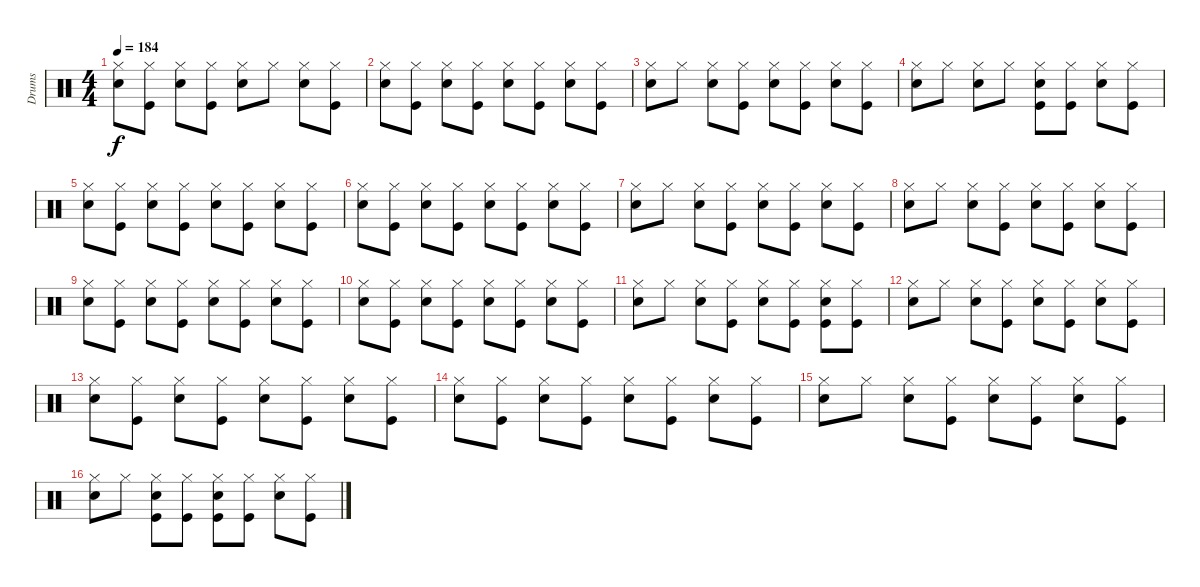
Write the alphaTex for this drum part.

\track ("Drums" "Drums") {instrument percussion}
\staff {score}
\articulation defaults
\ts (4 4)
\tempo 184
\clef neutral
\ks c
("Hi-Hat (closed)" "Snare (hit) 2").8{dy f} ("Kick (hit)" "Hi-Hat (closed)").8 ("Hi-Hat (closed)" "Snare (hit) 2").8 ("Kick (hit)" "Hi-Hat (closed)").8 ("Hi-Hat (closed)" "Snare (hit) 2").8 "Hi-Hat (closed)".8 ("Hi-Hat (closed)" "Snare (hit) 2").8 ("Kick (hit)" "Hi-Hat (closed)").8 |
("Hi-Hat (closed)" "Snare (hit) 2").8 ("Kick (hit)" "Hi-Hat (closed)").8 ("Hi-Hat (closed)" "Snare (hit) 2").8 ("Kick (hit)" "Hi-Hat (closed)").8 ("Hi-Hat (closed)" "Snare (hit) 2").8 ("Kick (hit)" "Hi-Hat (closed)").8 ("Hi-Hat (closed)" "Snare (hit) 2").8 ("Kick (hit)" "Hi-Hat (closed)").8 |
("Hi-Hat (closed)" "Snare (hit) 2").8 "Hi-Hat (closed)".8 ("Hi-Hat (closed)" "Snare (hit) 2").8 ("Kick (hit)" "Hi-Hat (closed)").8 ("Hi-Hat (closed)" "Snare (hit) 2").8 ("Kick (hit)" "Hi-Hat (closed)").8 ("Hi-Hat (closed)" "Snare (hit) 2").8 ("Kick (hit)" "Hi-Hat (closed)").8 |
("Hi-Hat (closed)" "Snare (hit) 2").8 "Hi-Hat (closed)".8 ("Hi-Hat (closed)" "Snare (hit) 2").8 "Hi-Hat (closed)".8 ("Kick (hit)" "Hi-Hat (closed)" "Snare (hit) 2").8 ("Kick (hit)" "Hi-Hat (closed)").8 ("Hi-Hat (closed)" "Snare (hit) 2").8 ("Kick (hit)" "Hi-Hat (closed)").8 |
("Hi-Hat (closed)" "Snare (hit) 2").8 ("Kick (hit)" "Hi-Hat (closed)").8 ("Hi-Hat (closed)" "Snare (hit) 2").8 ("Kick (hit)" "Hi-Hat (closed)").8 ("Hi-Hat (closed)" "Snare (hit) 2").8 ("Kick (hit)" "Hi-Hat (closed)").8 ("Hi-Hat (closed)" "Snare (hit) 2").8 ("Kick (hit)" "Hi-Hat (closed)").8 |
("Hi-Hat (closed)" "Snare (hit) 2").8 ("Kick (hit)" "Hi-Hat (closed)").8 ("Hi-Hat (closed)" "Snare (hit) 2").8 ("Kick (hit)" "Hi-Hat (closed)").8 ("Hi-Hat (closed)" "Snare (hit) 2").8 ("Kick (hit)" "Hi-Hat (closed)").8 ("Hi-Hat (closed)" "Snare (hit) 2").8 ("Kick (hit)" "Hi-Hat (closed)").8 |
("Hi-Hat (closed)" "Snare (hit) 2").8 "Hi-Hat (closed)".8 ("Hi-Hat (closed)" "Snare (hit) 2").8 ("Kick (hit)" "Hi-Hat (closed)").8 ("Hi-Hat (closed)" "Snare (hit) 2").8 ("Kick (hit)" "Hi-Hat (closed)").8 ("Hi-Hat (closed)" "Snare (hit) 2").8 ("Kick (hit)" "Hi-Hat (closed)").8 |
("Hi-Hat (closed)" "Snare (hit) 2").8 "Hi-Hat (closed)".8 ("Hi-Hat (closed)" "Snare (hit) 2").8 ("Kick (hit)" "Hi-Hat (closed)").8 ("Hi-Hat (closed)" "Snare (hit) 2").8 ("Kick (hit)" "Hi-Hat (closed)").8 ("Hi-Hat (closed)" "Snare (hit) 2").8 ("Kick (hit)" "Hi-Hat (closed)").8 |
("Hi-Hat (closed)" "Snare (hit) 2").8 ("Kick (hit)" "Hi-Hat (closed)").8 ("Hi-Hat (closed)" "Snare (hit) 2").8 ("Kick (hit)" "Hi-Hat (closed)").8 ("Hi-Hat (closed)" "Snare (hit) 2").8 ("Kick (hit)" "Hi-Hat (closed)").8 ("Hi-Hat (closed)" "Snare (hit) 2").8 ("Kick (hit)" "Hi-Hat (closed)").8 |
("Hi-Hat (closed)" "Snare (hit) 2").8 ("Kick (hit)" "Hi-Hat (closed)").8 ("Hi-Hat (closed)" "Snare (hit) 2").8 ("Kick (hit)" "Hi-Hat (closed)").8 ("Hi-Hat (closed)" "Snare (hit) 2").8 ("Kick (hit)" "Hi-Hat (closed)").8 ("Hi-Hat (closed)" "Snare (hit) 2").8 ("Kick (hit)" "Hi-Hat (closed)").8 |
("Hi-Hat (closed)" "Snare (hit) 2").8 "Hi-Hat (closed)".8 ("Hi-Hat (closed)" "Snare (hit) 2").8 ("Kick (hit)" "Hi-Hat (closed)").8 ("Hi-Hat (closed)" "Snare (hit) 2").8 ("Kick (hit)" "Hi-Hat (closed)").8 ("Kick (hit)" "Hi-Hat (closed)" "Snare (hit) 2").8 ("Kick (hit)" "Hi-Hat (closed)").8 |
("Hi-Hat (closed)" "Snare (hit) 2").8 "Hi-Hat (closed)".8 ("Hi-Hat (closed)" "Snare (hit) 2").8 ("Kick (hit)" "Hi-Hat (closed)").8 ("Hi-Hat (closed)" "Snare (hit) 2").8 ("Kick (hit)" "Hi-Hat (closed)").8 ("Hi-Hat (closed)" "Snare (hit) 2").8 ("Kick (hit)" "Hi-Hat (closed)").8 |
("Hi-Hat (closed)" "Snare (hit) 2").8 ("Kick (hit)" "Hi-Hat (closed)").8 ("Hi-Hat (closed)" "Snare (hit) 2").8 ("Kick (hit)" "Hi-Hat (closed)").8 ("Hi-Hat (closed)" "Snare (hit) 2").8 ("Kick (hit)" "Hi-Hat (closed)").8 ("Hi-Hat (closed)" "Snare (hit) 2").8 ("Kick (hit)" "Hi-Hat (closed)").8 |
("Hi-Hat (closed)" "Snare (hit) 2").8 ("Kick (hit)" "Hi-Hat (closed)").8 ("Hi-Hat (closed)" "Snare (hit) 2").8 ("Kick (hit)" "Hi-Hat (closed)").8 ("Hi-Hat (closed)" "Snare (hit) 2").8 ("Kick (hit)" "Hi-Hat (closed)").8 ("Hi-Hat (closed)" "Snare (hit) 2").8 ("Kick (hit)" "Hi-Hat (closed)").8 |
("Hi-Hat (closed)" "Snare (hit) 2").8 "Hi-Hat (closed)".8 ("Hi-Hat (closed)" "Snare (hit) 2").8 ("Kick (hit)" "Hi-Hat (closed)").8 ("Hi-Hat (closed)" "Snare (hit) 2").8 ("Kick (hit)" "Hi-Hat (closed)").8 ("Hi-Hat (closed)" "Snare (hit) 2").8 ("Kick (hit)" "Hi-Hat (closed)").8 |
("Hi-Hat (closed)" "Snare (hit) 2").8 "Hi-Hat (closed)".8 ("Kick (hit)" "Hi-Hat (closed)" "Snare (hit) 2").8 ("Kick (hit)" "Hi-Hat (closed)").8 ("Kick (hit)" "Hi-Hat (closed)" "Snare (hit) 2").8 ("Kick (hit)" "Hi-Hat (closed)").8 ("Hi-Hat (closed)" "Snare (hit) 2").8 ("Kick (hit)" "Hi-Hat (closed)").8
